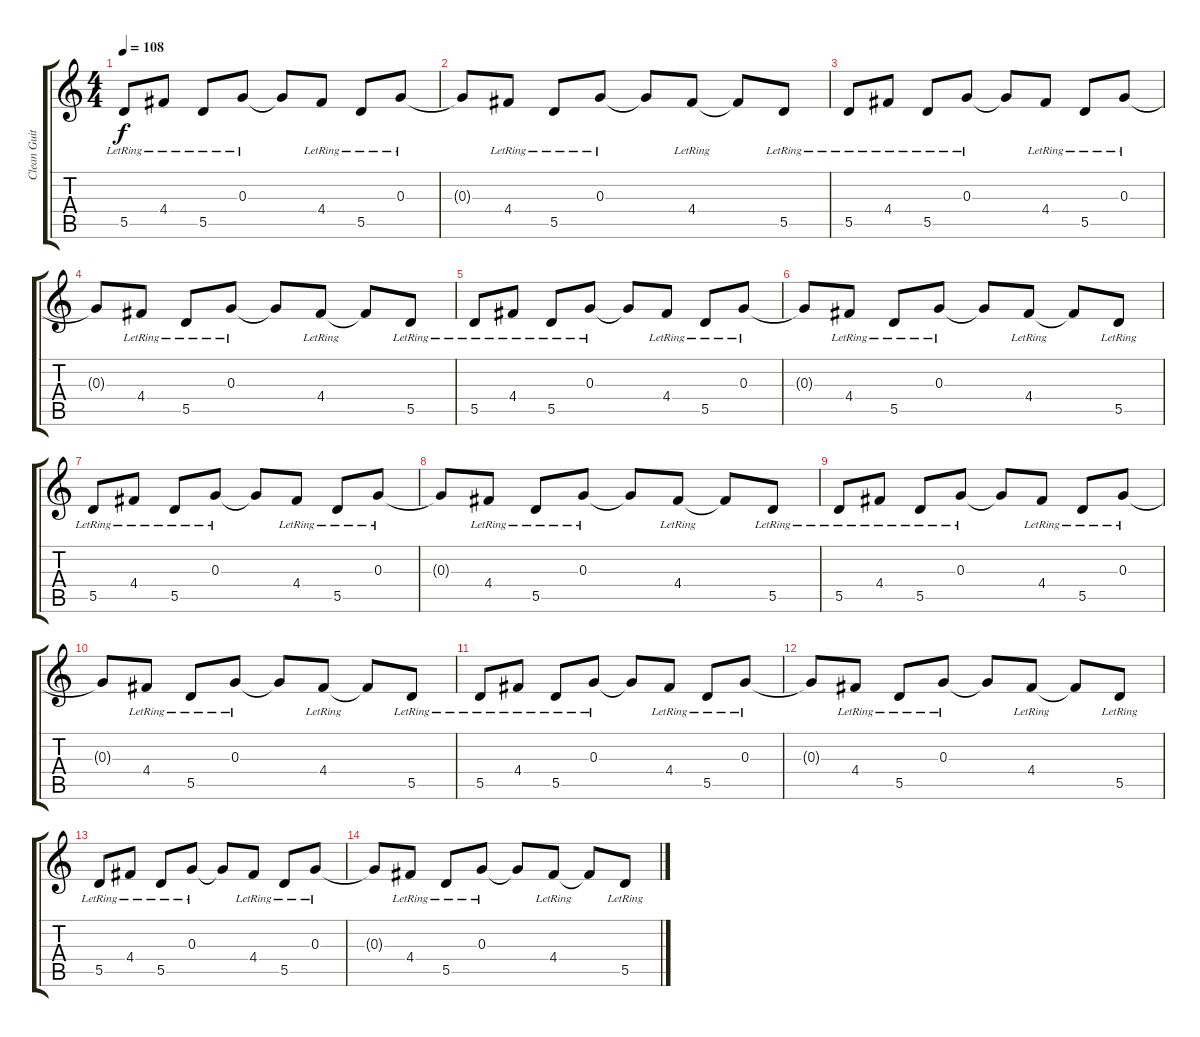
\track ("Clean Guitar 1" "Clean Guit") {instrument electricguitarclean}
\staff {score tabs}
\tuning (E4 B3 G3 D3 A2 E2) {hide}
\ts (4 4)
\tempo 108
\clef g2
\ks c
5.5{lr}.8{dy f} 4.4{lr}.8 5.5{lr}.8 0.3{lr}.8 0.3{t}.8 4.4{lr}.8 5.5{lr}.8 0.3{lr}.8 |
0.3{t}.8 4.4{lr}.8 5.5{lr}.8 0.3{lr}.8 0.3{t}.8 4.4{lr}.8 4.4{t}.8 5.5{lr}.8 |
5.5{lr}.8 4.4{lr}.8 5.5{lr}.8 0.3{lr}.8 0.3{t}.8 4.4{lr}.8 5.5{lr}.8 0.3{lr}.8 |
0.3{t}.8 4.4{lr}.8 5.5{lr}.8 0.3{lr}.8 0.3{t}.8 4.4{lr}.8 4.4{t}.8 5.5{lr}.8 |
5.5{lr}.8 4.4{lr}.8 5.5{lr}.8 0.3{lr}.8 0.3{t}.8 4.4{lr}.8 5.5{lr}.8 0.3{lr}.8 |
0.3{t}.8 4.4{lr}.8 5.5{lr}.8 0.3{lr}.8 0.3{t}.8 4.4{lr}.8 4.4{t}.8 5.5{lr}.8 |
5.5{lr}.8 4.4{lr}.8 5.5{lr}.8 0.3{lr}.8 0.3{t}.8 4.4{lr}.8 5.5{lr}.8 0.3{lr}.8 |
0.3{t}.8{volume 8} 4.4{lr}.8 5.5{lr}.8 0.3{lr}.8 0.3{t}.8 4.4{lr}.8 4.4{t}.8 5.5{lr}.8 |
5.5{lr}.8 4.4{lr}.8 5.5{lr}.8 0.3{lr}.8 0.3{t}.8 4.4{lr}.8 5.5{lr}.8 0.3{lr}.8 |
0.3{t}.8 4.4{lr}.8 5.5{lr}.8 0.3{lr}.8 0.3{t}.8 4.4{lr}.8 4.4{t}.8 5.5{lr}.8 |
5.5{lr}.8 4.4{lr}.8 5.5{lr}.8 0.3{lr}.8 0.3{t}.8 4.4{lr}.8 5.5{lr}.8 0.3{lr}.8 |
0.3{t}.8{volume 0} 4.4{lr}.8 5.5{lr}.8 0.3{lr}.8 0.3{t}.8 4.4{lr}.8 4.4{t}.8 5.5{lr}.8 |
5.5{lr}.8 4.4{lr}.8 5.5{lr}.8 0.3{lr}.8 0.3{t}.8 4.4{lr}.8 5.5{lr}.8 0.3{lr}.8 |
0.3{t}.8 4.4{lr}.8 5.5{lr}.8 0.3{lr}.8 0.3{t}.8 4.4{lr}.8 4.4{t}.8 5.5{lr}.8
